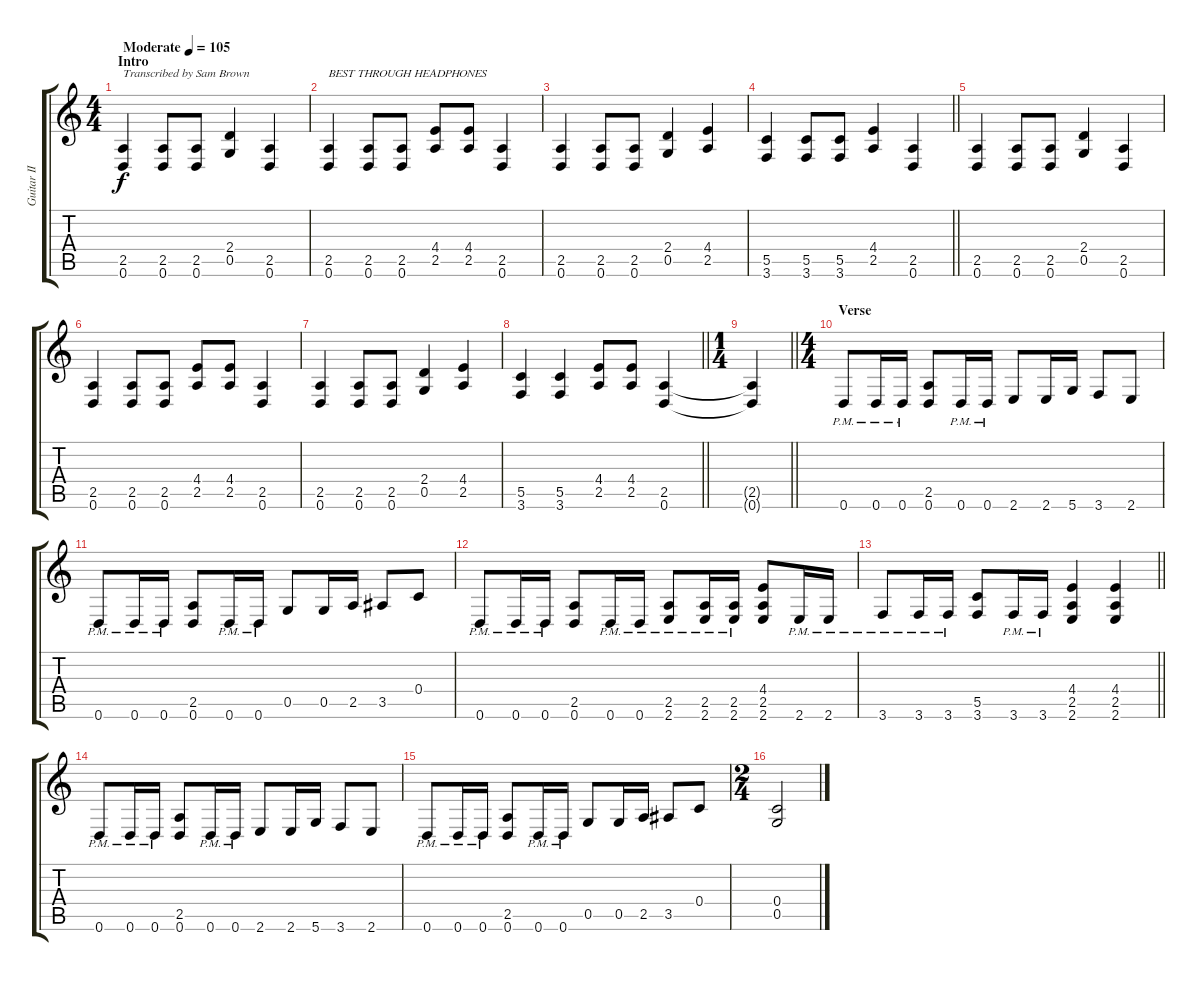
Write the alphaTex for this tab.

\track ("Guitar II" "Guitar II") {instrument distortionguitar}
\staff {score tabs}
\tuning (D4 A3 F3 C3 G2 D2) {hide}
\ts (4 4)
\section ("" "Intro")
\tempo (105 "Moderate")
\clef g2
\ks c
(2.5 0.6).4{txt "Transcribed by Sam Brown" dy f instrument distortionguitar} (2.5 0.6).8 (2.5 0.6).8 (2.4 0.5).4 (2.5 0.6).4 |
(2.5 0.6).4{txt "BEST THROUGH HEADPHONES"} (2.5 0.6).8 (2.5 0.6).8 (4.4 2.5).8 (4.4 2.5).8 (2.5 0.6).4 |
(2.5 0.6).4 (2.5 0.6).8 (2.5 0.6).8 (2.4 0.5).4 (4.4 2.5).4 |
\barLineRight lightlight
(5.5 3.6).4 (5.5 3.6).8 (5.5 3.6).8 (4.4 2.5).4 (2.5 0.6).4 |
\section ("" "")
(2.5 0.6).4 (2.5 0.6).8 (2.5 0.6).8 (2.4 0.5).4 (2.5 0.6).4 |
(2.5 0.6).4 (2.5 0.6).8 (2.5 0.6).8 (4.4 2.5).8 (4.4 2.5).8 (2.5 0.6).4 |
(2.5 0.6).4 (2.5 0.6).8 (2.5 0.6).8 (2.4 0.5).4 (4.4 2.5).4 |
\barLineRight lightlight
(5.5 3.6).4 (5.5 3.6).4 (4.4 2.5).8 (4.4 2.5).8 (2.5 0.6).4 |
\ts (1 4)
\section ("" "")
\barLineRight lightlight
(2.5{t} 0.6{t}).4 |
\ts (4 4)
\section ("" "Verse")
0.6{pm}.8 0.6{pm}.16 0.6{pm}.16 (2.5 0.6).8 0.6{pm}.16 0.6{pm}.16 2.6.8 2.6.16 5.6.16 3.6.8 2.6.8 |
0.6{pm}.8 0.6{pm}.16 0.6{pm}.16 (2.5 0.6).8 0.6{pm}.16 0.6{pm}.16 0.5.8 0.5.16 2.5.16 3.5.8 0.4.8 |
0.6{pm}.8 0.6{pm}.16 0.6{pm}.16 (2.5 0.6).8 0.6{pm}.16 0.6{pm}.16 (2.5{pm} 2.6{pm}).8 (2.5{pm} 2.6{pm}).16 (2.5{pm} 2.6{pm}).16 (4.4 2.5 2.6).8 2.6{pm}.16 2.6{pm}.16 |
\barLineRight lightlight
3.6{pm}.8 3.6{pm}.16 3.6{pm}.16 (5.5 3.6).8 3.6{pm}.16 3.6{pm}.16 (4.4 2.5 2.6).4 (4.4 2.5 2.6).4 |
\section ("" "")
0.6{pm}.8 0.6{pm}.16 0.6{pm}.16 (2.5 0.6).8 0.6{pm}.16 0.6{pm}.16 2.6.8 2.6.16 5.6.16 3.6.8 2.6.8 |
0.6{pm}.8 0.6{pm}.16 0.6{pm}.16 (2.5 0.6).8 0.6{pm}.16 0.6{pm}.16 0.5.8 0.5.16 2.5.16 3.5.8 0.4.8 |
\ts (2 4)
(0.4 0.5).2
